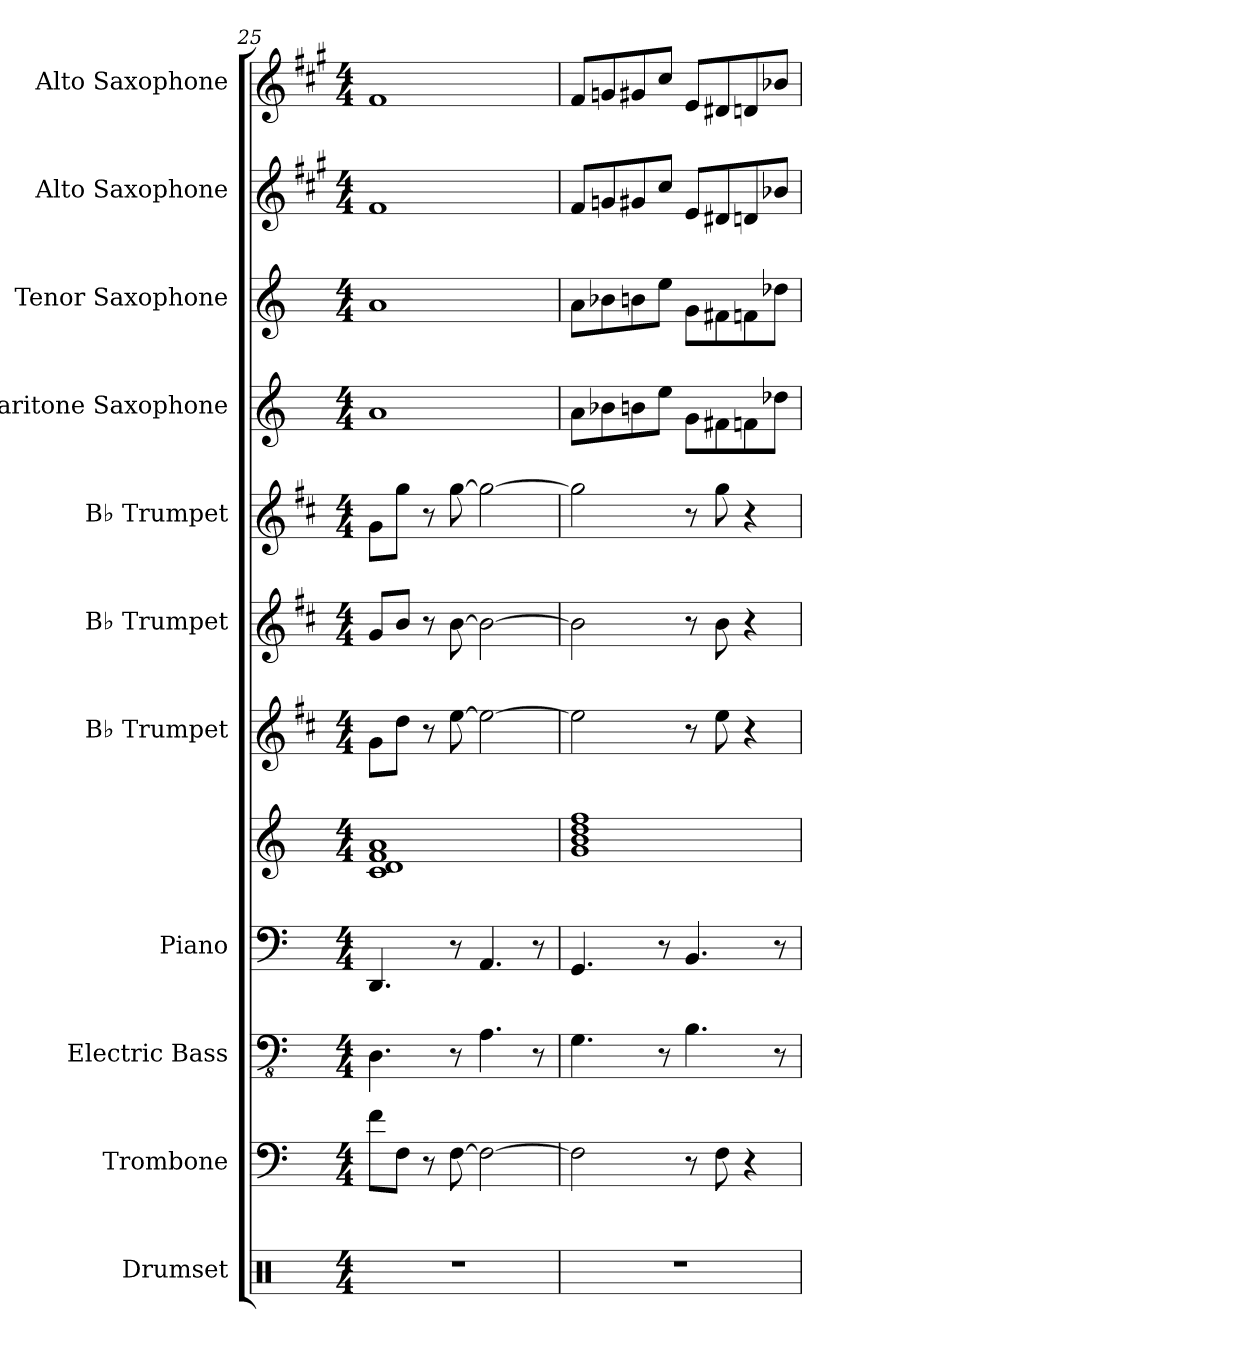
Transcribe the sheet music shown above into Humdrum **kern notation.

**kern	**kern	**kern	**kern	**kern	**kern	**kern	**kern	**kern	**kern	**kern	**kern
*part11	*part10	*part9	*part8	*part8	*part7	*part6	*part5	*part4	*part3	*part2	*part1
*staff12	*staff11	*staff10	*staff9	*staff8	*staff7	*staff6	*staff5	*staff4	*staff3	*staff2	*staff1
*I"Drumset	*I"Trombone	*I"Electric Bass	*I"Piano	*	*I"B♭ Trumpet	*I"B♭ Trumpet	*I"B♭ Trumpet	*I"Baritone Saxophone	*I"Tenor Saxophone	*I"Alto Saxophone	*I"Alto Saxophone
*I'Drs.	*I'Trb.	*I'El. B.	*I'Pno.	*	*I'B♭ Tpt.	*I'B♭ Tpt.	*I'B♭ Tpt.	*I'Bar. Sax.	*I'T. Sax.	*I'A. Sax.	*I'A. Sax.
*clefX	*clefF4	*clefFv4	*clefF4	*clefG2	*clefG2	*clefG2	*clefG2	*clefG2	*clefG2	*clefG2	*clefG2
*	*	*	*	*	*ITrd1c2	*ITrd1c2	*ITrd1c2	*ITrd12c21	*ITrd8c14	*ITrd5c9	*ITrd5c9
*k[]	*k[]	*k[]	*k[]	*k[]	*k[]	*k[]	*k[]	*k[]	*k[]	*k[]	*k[]
*M4/4	*M4/4	*M4/4	*M4/4	*M4/4	*M4/4	*M4/4	*M4/4	*M4/4	*M4/4	*M4/4	*M4/4
=25	=25	=25	=25	=25	=25	=25	=25	=25	=25	=25	=25
1r	8f\L	4.DD\	4.DD/	1c 1d 1f 1a	8f\L	8f/L	8f\L	1A	1A	1A	1A
.	8F\J	.	.	.	8cc\J	8a/J	8ff\J	.	.	.	.
.	8r	.	.	.	8r	8r	8r	.	.	.	.
.	[8F\	8r	8r	.	[8dd\	[8a\	[8ff\	.	.	.	.
.	2F\_	4.AA\	4.AA/	.	2dd\_	2a\_	2ff\_	.	.	.	.
.	.	8r	8r	.	.	.	.	.	.	.	.
!!LO:PB:g=z
=26	=26	=26	=26	=26	=26	=26	=26	=26	=26	=26	=26
1r	2F\]	4.GG\	4.GG/	1g 1b 1dd 1ff	2dd\]	2a\]	2ff\]	8A\L	8A\L	8A/L	8A/L
.	.	.	.	.	.	.	.	8B-X\	8B-X\	8B-X/	8B-X/
.	.	.	.	.	.	.	.	8Bn\	8Bn\	8Bn/	8Bn/
.	.	8r	8r	.	.	.	.	8e\J	8e\J	8e/J	8e/J
.	8r	4.BB\	4.BB/	.	8r	8r	8r	8G\L	8G\L	8G/L	8G/L
.	8F\	.	.	.	8dd\	8a\	8ff\	8F#X\	8F#X\	8F#X/	8F#X/
.	4r	.	.	.	4r	4r	4r	8Fn\	8Fn\	8Fn/	8Fn/
.	.	8r	8r	.	.	.	.	8d-X\J	8d-X\J	8d-X/J	8d-X/J
=	=	=	=	=	=	=	=	=	=	=	=
*-	*-	*-	*-	*-	*-	*-	*-	*-	*-	*-	*-
